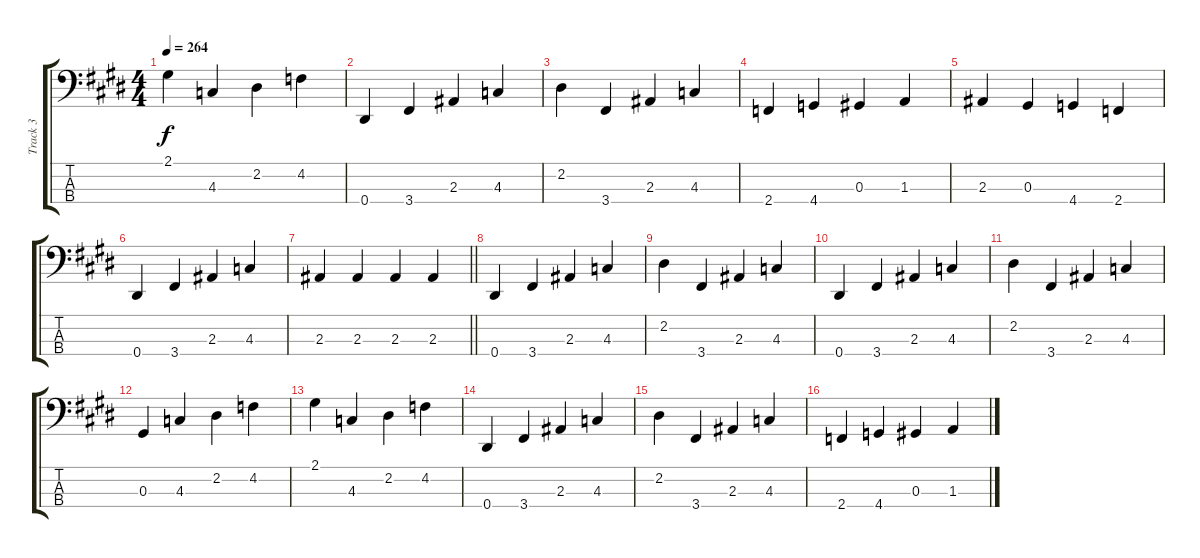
\track ("Track 3" "Track 3") {instrument electricbassfinger}
\staff {score tabs}
\tuning (Gb2 Db2 Ab1 Eb1) {hide}
\ts (4 4)
\tempo 264
\clef f4
\ks e
2.1.4{dy f} 4.3.4 2.2.4 4.2.4 |
0.4.4 3.4.4 2.3.4 4.3.4 |
2.2.4 3.4.4 2.3.4 4.3.4 |
2.4.4 4.4.4 0.3.4 1.3.4 |
2.3.4 0.3.4 4.4.4 2.4.4 |
0.4.4 3.4.4 2.3.4 4.3.4 |
\barLineRight lightlight
2.3.4 2.3.4 2.3.4 2.3.4 |
0.4.4 3.4.4 2.3.4 4.3.4 |
2.2.4 3.4.4 2.3.4 4.3.4 |
0.4.4 3.4.4 2.3.4 4.3.4 |
2.2.4 3.4.4 2.3.4 4.3.4 |
0.3.4 4.3.4 2.2.4 4.2.4 |
2.1.4 4.3.4 2.2.4 4.2.4 |
0.4.4 3.4.4 2.3.4 4.3.4 |
2.2.4 3.4.4 2.3.4 4.3.4 |
2.4.4 4.4.4 0.3.4 1.3.4
